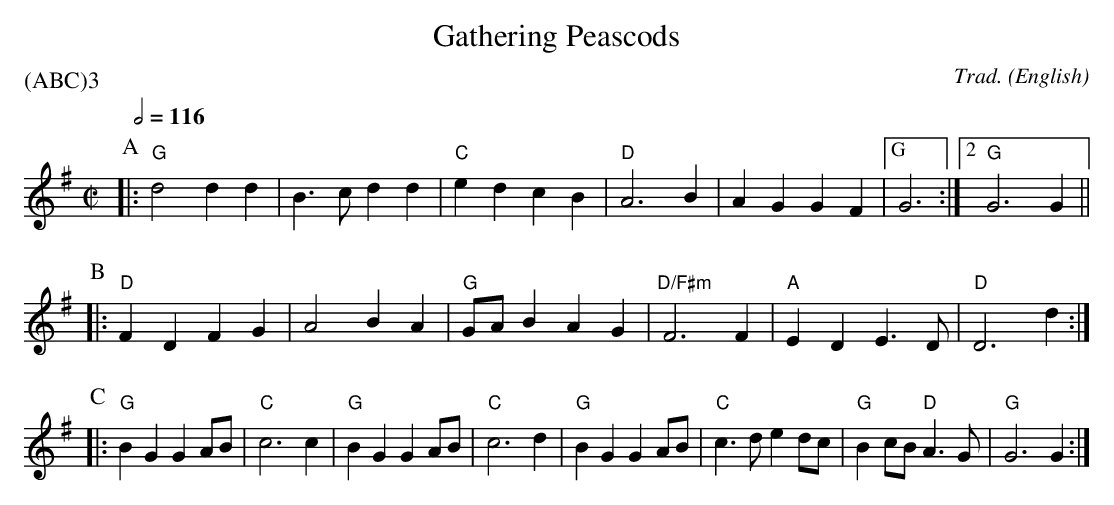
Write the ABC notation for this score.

X:1
T:Gathering Peascods
M:C|
C:Trad.
O:English
P:(ABC)3
K:G
Q:1/2=116
P:A
|: "G" d4 d2 d2 | B3 c d2 d2 | "C" e2 d2 c2 B2 |\
   "D" A6 B2 | A2 G2 G2 F2 | ["G" G6 :| [2 "G" G6 G2 ||
P:B
|: "D" F2 D2 F2 G2 | A4 B2 A2 | "G" GA B2 A2 G2 |\
   "D/F#m" F6 F2 | "A" E2 D2 E3 D  | "D" D6 d2 :|
P:C
|: "G" B2 G2 G2 AB | "C" c6 c2 | "G" B2 G2 G2 AB | "C" c6 d2 |\
   "G" B2 G2 G2 AB | "C" c3 d e2 dc | "G" B2 cB "D" A3 G  | "G" G6 G2 :|
